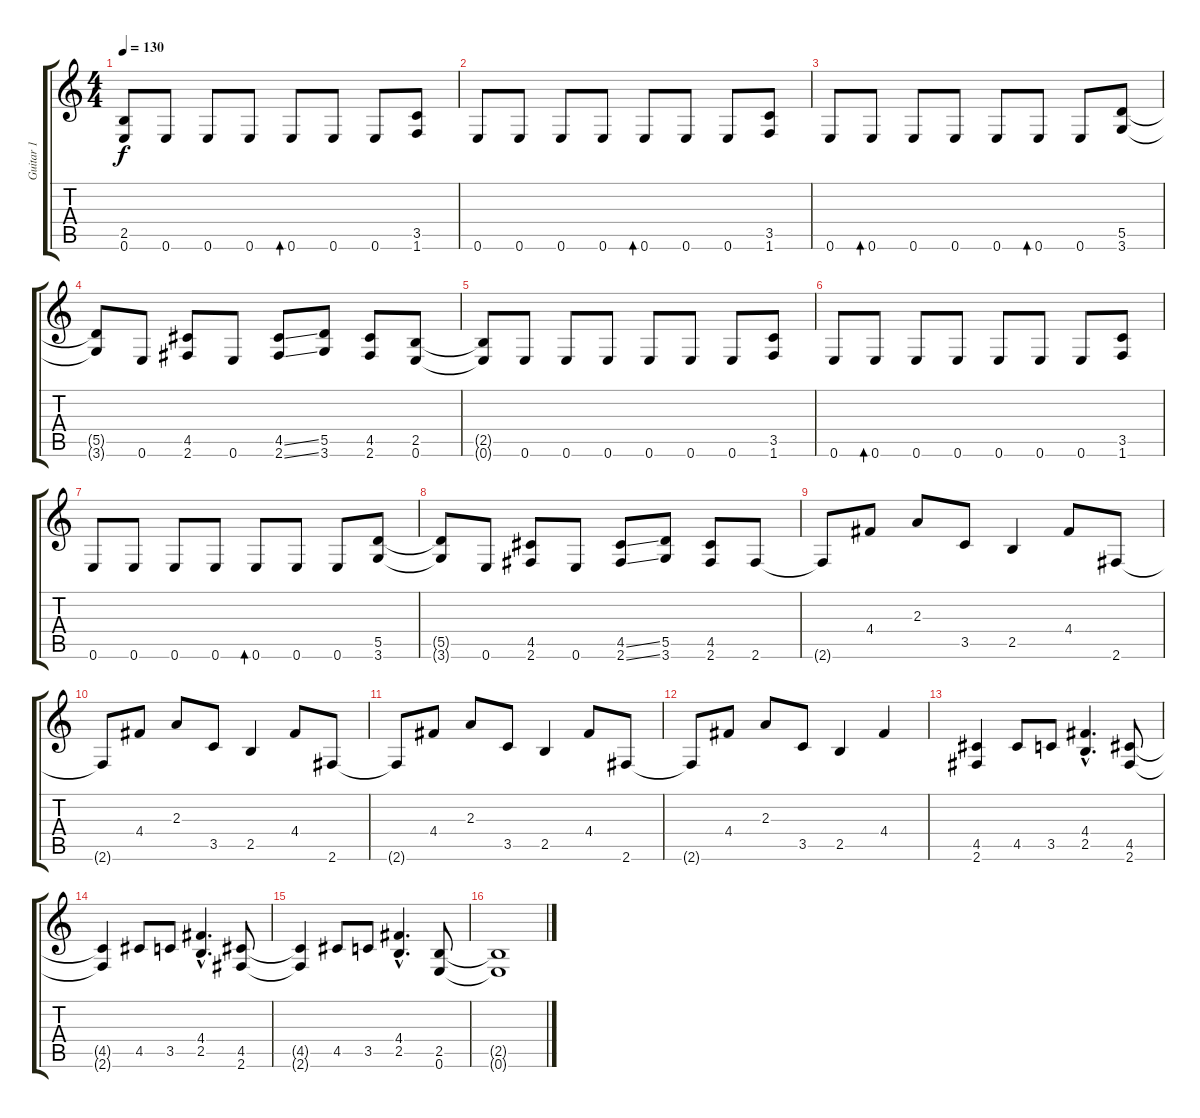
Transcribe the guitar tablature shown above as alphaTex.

\track ("Guitar 1" "Guitar 1") {instrument electricguitarclean}
\staff {score tabs}
\tuning (E4 B3 G3 D3 A2 E2) {hide}
\ts (4 4)
\tempo 130
\clef g2
\ks c
(2.5{t} 0.6{t}).8{dy f} 0.6.8 0.6.8 0.6.8 0.6.8{bd 240} 0.6.8 0.6.8 (3.5 1.6).8 |
0.6.8 0.6.8 0.6.8 0.6.8 0.6.8{bd 240} 0.6.8 0.6.8 (3.5 1.6).8 |
0.6.8 0.6.8{bd 240} 0.6.8 0.6.8 0.6.8 0.6.8{bd 240} 0.6.8 (5.5 3.6).8 |
(5.5{t} 3.6{t}).8 0.6.8 (4.5 2.6).8 0.6.8 (4.5{ss} 2.6{ss}).8 (5.5 3.6).8 (4.5 2.6).8 (2.5 0.6).8 |
(2.5{t} 0.6{t}).8 0.6.8 0.6.8 0.6.8 0.6.8 0.6.8 0.6.8 (3.5 1.6).8 |
0.6.8 0.6.8{bd 240} 0.6.8 0.6.8 0.6.8 0.6.8 0.6.8 (3.5 1.6).8 |
0.6.8 0.6.8 0.6.8 0.6.8 0.6.8{bd 240} 0.6.8 0.6.8 (5.5 3.6).8 |
(5.5{t} 3.6{t}).8 0.6.8 (4.5 2.6).8 0.6.8 (4.5{ss} 2.6{ss}).8 (5.5 3.6).8 (4.5 2.6).8 2.6.8 |
2.6{t}.8 4.4.8 2.3.8 3.5.8 2.5.4 4.4.8 2.6.8 |
2.6{t}.8 4.4.8 2.3.8 3.5.8 2.5.4 4.4.8 2.6.8 |
2.6{t}.8 4.4.8 2.3.8 3.5.8 2.5.4 4.4.8 2.6.8 |
2.6{t}.8 4.4.8 2.3.8 3.5.8 2.5.4 4.4.4 |
(4.5 2.6).4 4.5.8 3.5.8 (4.4{hac} 2.5{hac}).4{d} (4.5 2.6).8 |
(4.5{t} 2.6{t}).4 4.5.8 3.5.8 (4.4{hac} 2.5{hac}).4{d} (4.5 2.6).8 |
(4.5{t} 2.6{t}).4 4.5.8 3.5.8 (4.4{hac} 2.5{hac}).4{d} (2.5 0.6).8 |
(2.5{t} 0.6{t}).1
